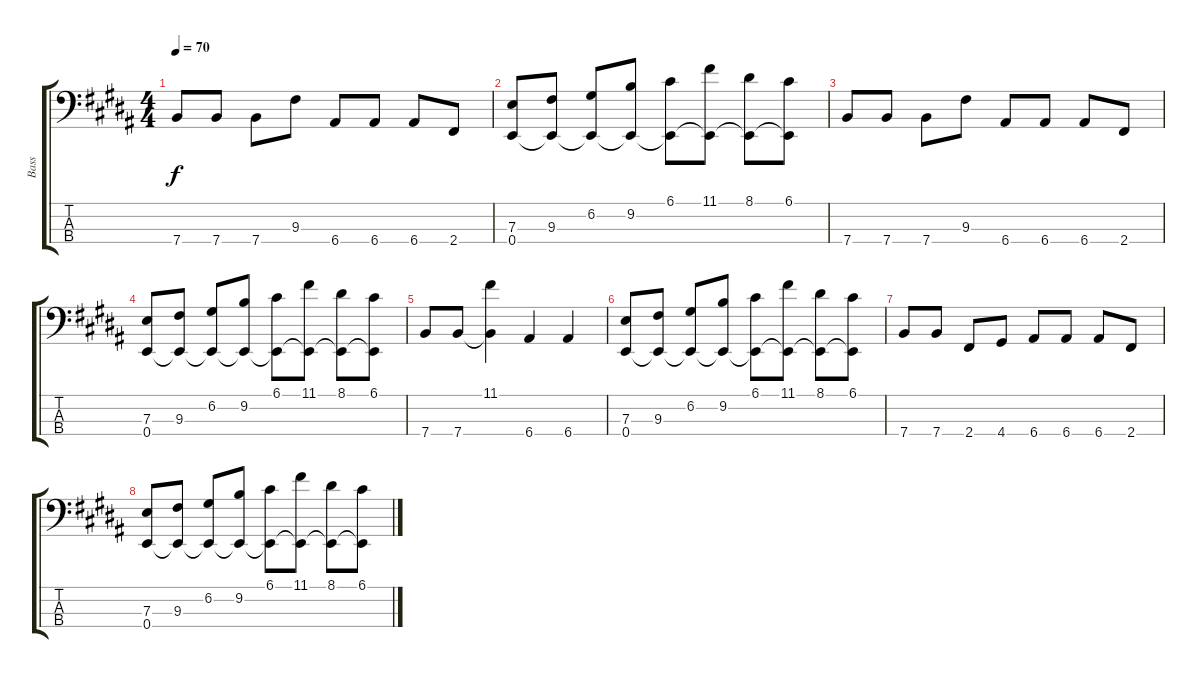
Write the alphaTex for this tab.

\track ("Bass" "Bass") {instrument electricbassfinger}
\staff {score tabs}
\tuning (G2 D2 A1 E1) {hide}
\ts (4 4)
\tempo 70
\clef f4
\ks g#minor
7.4.8{dy f} 7.4.8 7.4.8 9.3.8 6.4.8 6.4.8 6.4.8 2.4.8 |
(7.3 0.4).8 (9.3 0.4{t}).8 (6.2 0.4{t}).8 (9.2 0.4{t}).8 (6.1 0.4{t}).8 (11.1 0.4{t}).8 (8.1 0.4{t}).8 (6.1 0.4{t}).8 |
7.4.8 7.4.8 7.4.8 9.3.8 6.4.8 6.4.8 6.4.8 2.4.8 |
(7.3 0.4).8 (9.3 0.4{t}).8 (6.2 0.4{t}).8 (9.2 0.4{t}).8 (6.1 0.4{t}).8 (11.1 0.4{t}).8 (8.1 0.4{t}).8 (6.1 0.4{t}).8 |
7.4.8 7.4.8 (11.1 7.4{t}).4 6.4.4 6.4.4 |
(7.3 0.4).8 (9.3 0.4{t}).8 (6.2 0.4{t}).8 (9.2 0.4{t}).8 (6.1 0.4{t}).8 (11.1 0.4{t}).8 (8.1 0.4{t}).8 (6.1 0.4{t}).8 |
7.4.8 7.4.8 2.4.8 4.4.8 6.4.8 6.4.8 6.4.8 2.4.8 |
(7.3 0.4).8 (9.3 0.4{t}).8 (6.2 0.4{t}).8 (9.2 0.4{t}).8 (6.1 0.4{t}).8 (11.1 0.4{t}).8 (8.1 0.4{t}).8 (6.1 0.4{t}).8
